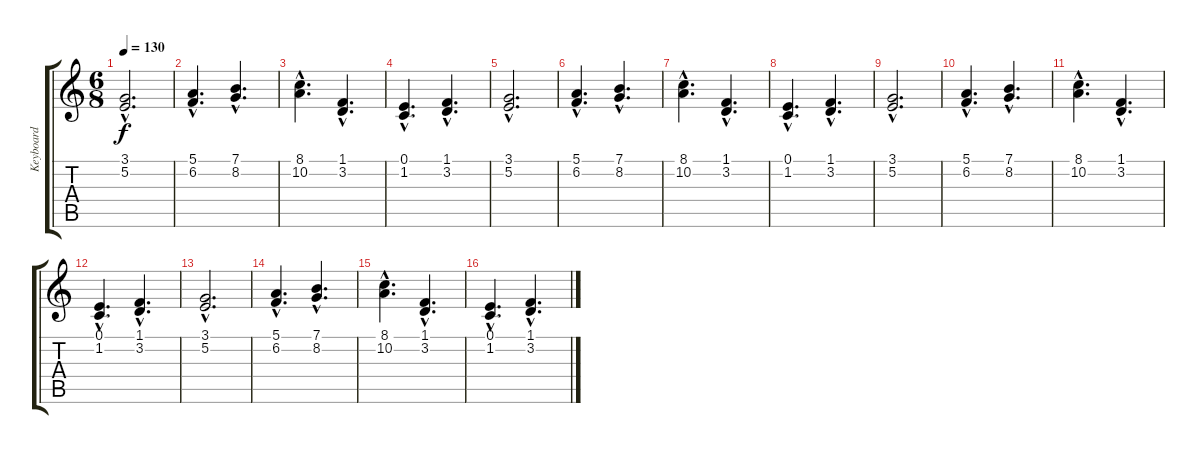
\track ("Keyboard" "Keyboard") {instrument synthstrings2}
\staff {score tabs}
\tuning (E4 B3 G3 D3 A2 E2) {hide}
\ts (6 8)
\tempo 130
\clef g2
\ks c
(3.1{hac} 5.2{hac}).2{d dy f} |
(5.1{hac} 6.2{hac}).4{d} (7.1{hac} 8.2{hac}).4{d} |
(8.1{hac} 10.2{hac}).4{d} (1.1{hac} 3.2{hac}).4{d} |
(0.1{hac} 1.2{hac}).4{d} (1.1{hac} 3.2{hac}).4{d} |
(3.1{hac} 5.2{hac}).2{d} |
(5.1{hac} 6.2{hac}).4{d} (7.1{hac} 8.2{hac}).4{d} |
(8.1{hac} 10.2{hac}).4{d} (1.1{hac} 3.2{hac}).4{d} |
(0.1{hac} 1.2{hac}).4{d} (1.1{hac} 3.2{hac}).4{d} |
(3.1{hac} 5.2{hac}).2{d} |
(5.1{hac} 6.2{hac}).4{d} (7.1{hac} 8.2{hac}).4{d} |
(8.1{hac} 10.2{hac}).4{d} (1.1{hac} 3.2{hac}).4{d} |
(0.1{hac} 1.2{hac}).4{d} (1.1{hac} 3.2{hac}).4{d} |
(3.1{hac} 5.2{hac}).2{d} |
(5.1{hac} 6.2{hac}).4{d} (7.1{hac} 8.2{hac}).4{d} |
(8.1{hac} 10.2{hac}).4{d} (1.1{hac} 3.2{hac}).4{d} |
(0.1{hac} 1.2{hac}).4{d} (1.1{hac} 3.2{hac}).4{d}
